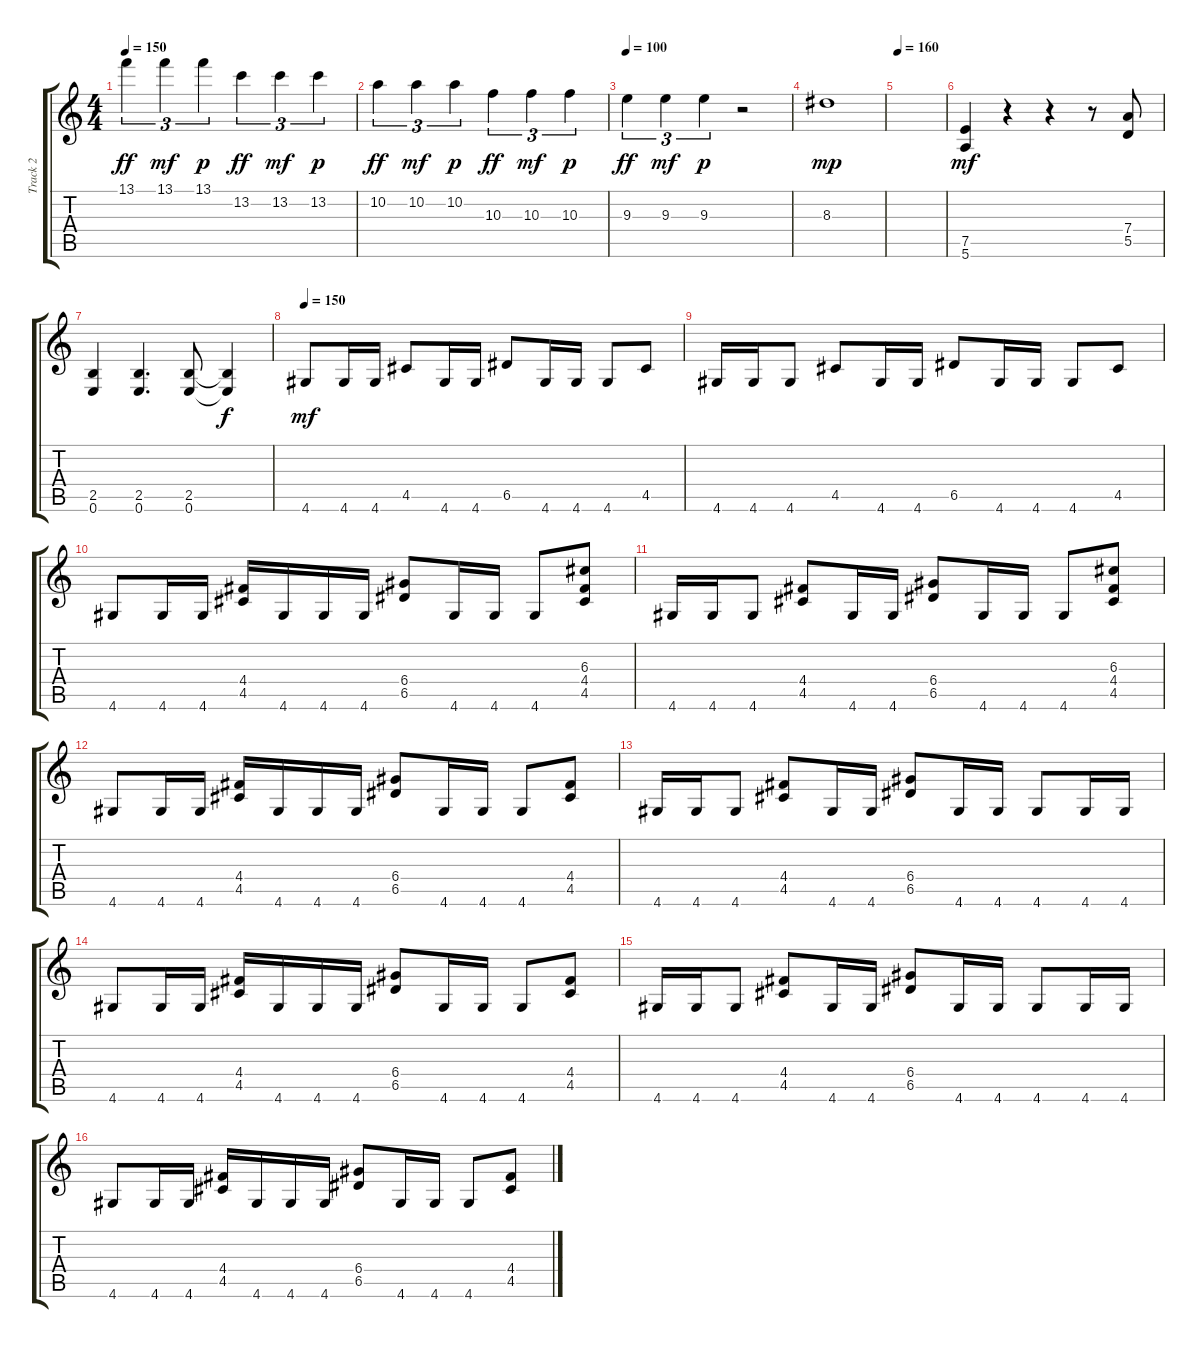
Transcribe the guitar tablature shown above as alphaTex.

\track ("Track 2" "Track 2") {instrument distortionguitar}
\staff {score tabs}
\tuning (E4 B3 G3 D3 A2 E2) {hide}
\ts (4 4)
\tempo 150
\clef g2
\ks c
13.1.4{tu (3 2) dy ff} 13.1.4{tu (3 2) dy mf} 13.1.4{tu (3 2) dy p} 13.2.4{tu (3 2) dy ff} 13.2.4{tu (3 2) dy mf} 13.2.4{tu (3 2) dy p} |
10.2.4{tu (3 2) dy ff} 10.2.4{tu (3 2) dy mf} 10.2.4{tu (3 2) dy p} 10.3.4{tu (3 2) dy ff} 10.3.4{tu (3 2) dy mf} 10.3.4{tu (3 2) dy p} |
\tempo 100
9.3.4{tu (3 2) dy ff} 9.3.4{tu (3 2) dy mf} 9.3.4{tu (3 2) dy p} r.2 |
8.3.1{dy mp} |
\tempo 160
|
(7.5 5.6).4{dy mf instrument distortionguitar} r.4 r.4 r.8 (7.4 5.5).8 |
(2.5 0.6).4 (2.5 0.6).4{d} (2.5 0.6).8 (2.5{t} 0.6{t}).4{dy f} |
\tempo 150
4.6.8{dy mf} 4.6.16 4.6.16 4.5.8 4.6.16 4.6.16 6.5.8 4.6.16 4.6.16 4.6.8 4.5.8 |
4.6.16 4.6.16 4.6.8 4.5.8 4.6.16 4.6.16 6.5.8 4.6.16 4.6.16 4.6.8 4.5.8 |
4.6.8 4.6.16 4.6.16 (4.4 4.5).16 4.6.16 4.6.16 4.6.16 (6.4 6.5).8 4.6.16 4.6.16 4.6.8 (6.3 4.4 4.5).8 |
4.6.16 4.6.16 4.6.8 (4.4 4.5).8 4.6.16 4.6.16 (6.4 6.5).8 4.6.16 4.6.16 4.6.8 (6.3 4.4 4.5).8 |
4.6.8 4.6.16 4.6.16 (4.4 4.5).16 4.6.16 4.6.16 4.6.16 (6.4 6.5).8 4.6.16 4.6.16 4.6.8 (4.4 4.5).8 |
4.6.16 4.6.16 4.6.8 (4.4 4.5).8 4.6.16 4.6.16 (6.4 6.5).8 4.6.16 4.6.16 4.6.8 4.6.16 4.6.16 |
4.6.8 4.6.16 4.6.16 (4.4 4.5).16 4.6.16 4.6.16 4.6.16 (6.4 6.5).8 4.6.16 4.6.16 4.6.8 (4.4 4.5).8 |
4.6.16 4.6.16 4.6.8 (4.4 4.5).8 4.6.16 4.6.16 (6.4 6.5).8 4.6.16 4.6.16 4.6.8 4.6.16 4.6.16 |
4.6.8 4.6.16 4.6.16 (4.4 4.5).16 4.6.16 4.6.16 4.6.16 (6.4 6.5).8 4.6.16 4.6.16 4.6.8 (4.4 4.5).8
